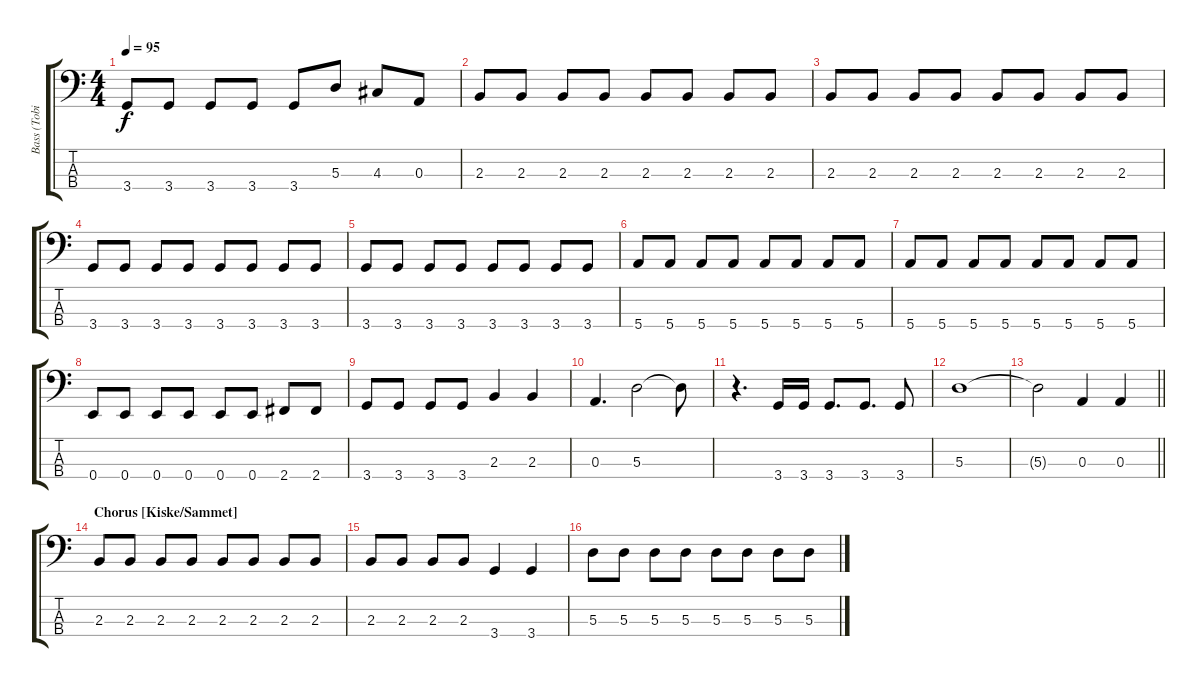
\track ("Bass (Tobias Sammet)" "Bass (Tobi") {instrument electricbassfinger}
\staff {score tabs}
\tuning (G2 D2 A1 E1) {hide}
\ts (4 4)
\tempo 95
\clef f4
\ks c
3.4.8{dy f} 3.4.8 3.4.8 3.4.8 3.4.8 5.3.8 4.3.8 0.3.8 |
2.3.8 2.3.8 2.3.8 2.3.8 2.3.8 2.3.8 2.3.8 2.3.8 |
2.3.8 2.3.8 2.3.8 2.3.8 2.3.8 2.3.8 2.3.8 2.3.8 |
3.4.8 3.4.8 3.4.8 3.4.8 3.4.8 3.4.8 3.4.8 3.4.8 |
3.4.8 3.4.8 3.4.8 3.4.8 3.4.8 3.4.8 3.4.8 3.4.8 |
5.4.8 5.4.8 5.4.8 5.4.8 5.4.8 5.4.8 5.4.8 5.4.8 |
5.4.8 5.4.8 5.4.8 5.4.8 5.4.8 5.4.8 5.4.8 5.4.8 |
0.4.8 0.4.8 0.4.8 0.4.8 0.4.8 0.4.8 2.4.8 2.4.8 |
3.4.8 3.4.8 3.4.8 3.4.8 2.3.4 2.3.4 |
0.3.4{d} 5.3.2 5.3{t}.8 |
r.4{d} 3.4.16 3.4.16 3.4.8{d} 3.4.8{d} 3.4.8 |
5.3.1 |
\barLineRight lightlight
5.3{t}.2 0.3.4 0.3.4 |
\section ("" "Chorus [Kiske/Sammet]")
2.3.8 2.3.8 2.3.8 2.3.8 2.3.8 2.3.8 2.3.8 2.3.8 |
2.3.8 2.3.8 2.3.8 2.3.8 3.4.4 3.4.4 |
5.3.8 5.3.8 5.3.8 5.3.8 5.3.8 5.3.8 5.3.8 5.3.8
